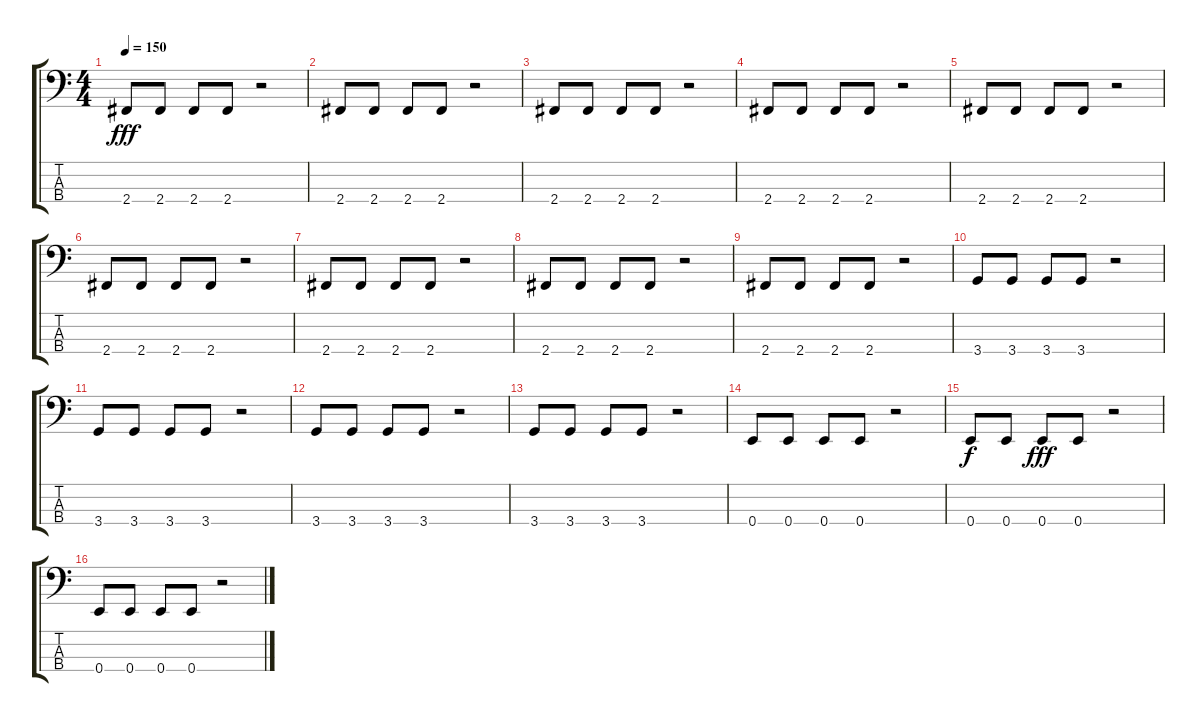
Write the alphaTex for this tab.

\track "" {instrument synthbass1}
\staff {score tabs}
\tuning (G2 D2 A1 E1) {hide}
\ts (4 4)
\tempo 150
\clef f4
\ks c
2.4.8{dy fff} 2.4.8 2.4.8 2.4.8 r.2 |
2.4.8 2.4.8 2.4.8 2.4.8 r.2 |
2.4.8 2.4.8 2.4.8 2.4.8 r.2 |
2.4.8 2.4.8 2.4.8 2.4.8 r.2 |
2.4.8 2.4.8 2.4.8 2.4.8 r.2 |
2.4.8 2.4.8 2.4.8 2.4.8 r.2 |
2.4.8 2.4.8 2.4.8 2.4.8 r.2 |
2.4.8 2.4.8 2.4.8 2.4.8 r.2 |
2.4.8 2.4.8 2.4.8 2.4.8 r.2 |
3.4.8 3.4.8 3.4.8 3.4.8 r.2 |
3.4.8 3.4.8 3.4.8 3.4.8 r.2 |
3.4.8 3.4.8 3.4.8 3.4.8 r.2 |
3.4.8 3.4.8 3.4.8 3.4.8 r.2 |
0.4.8 0.4.8 0.4.8 0.4.8 r.2 |
0.4.8{dy f} 0.4.8 0.4.8{dy fff} 0.4.8 r.2 |
0.4.8 0.4.8 0.4.8 0.4.8 r.2
